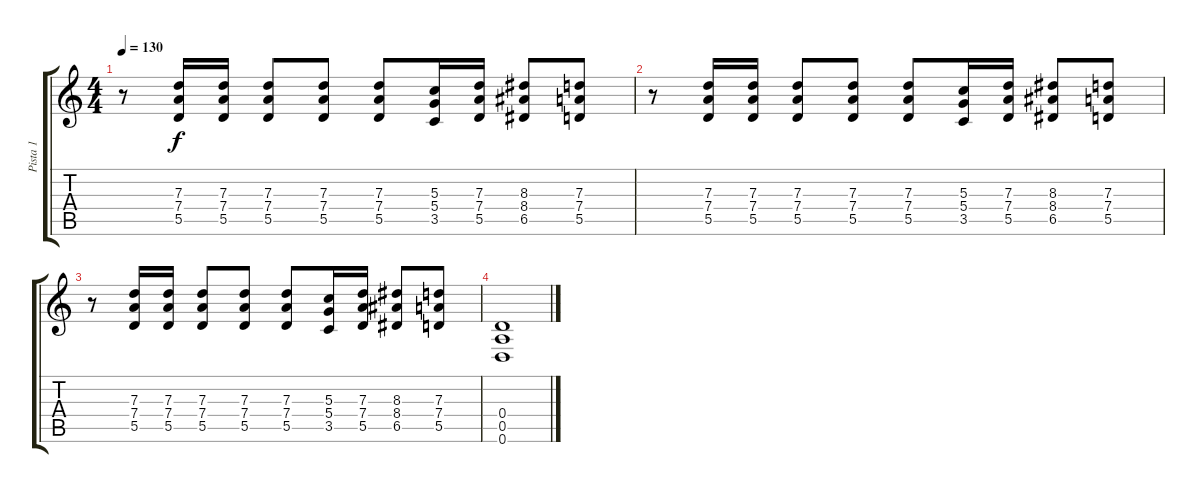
\track ("Pista 1" "Pista 1") {instrument distortionguitar}
\staff {score tabs}
\tuning (E4 B3 G3 D3 A2 D2) {hide}
\ts (4 4)
\tempo 130
\clef g2
\ks c
r.8{dy f} (7.3 7.4 5.5).16 (7.3 7.4 5.5).16 (7.3 7.4 5.5).8 (7.3 7.4 5.5).8 (7.3 7.4 5.5).8 (5.3 5.4 3.5).16 (7.3 7.4 5.5).16 (8.3 8.4 6.5).8 (7.3 7.4 5.5).8 |
r.8 (7.3 7.4 5.5).16 (7.3 7.4 5.5).16 (7.3 7.4 5.5).8 (7.3 7.4 5.5).8 (7.3 7.4 5.5).8 (5.3 5.4 3.5).16 (7.3 7.4 5.5).16 (8.3 8.4 6.5).8 (7.3 7.4 5.5).8 |
r.8 (7.3 7.4 5.5).16 (7.3 7.4 5.5).16 (7.3 7.4 5.5).8 (7.3 7.4 5.5).8 (7.3 7.4 5.5).8 (5.3 5.4 3.5).16 (7.3 7.4 5.5).16 (8.3 8.4 6.5).8 (7.3 7.4 5.5).8 |
(0.4 0.5 0.6).1
